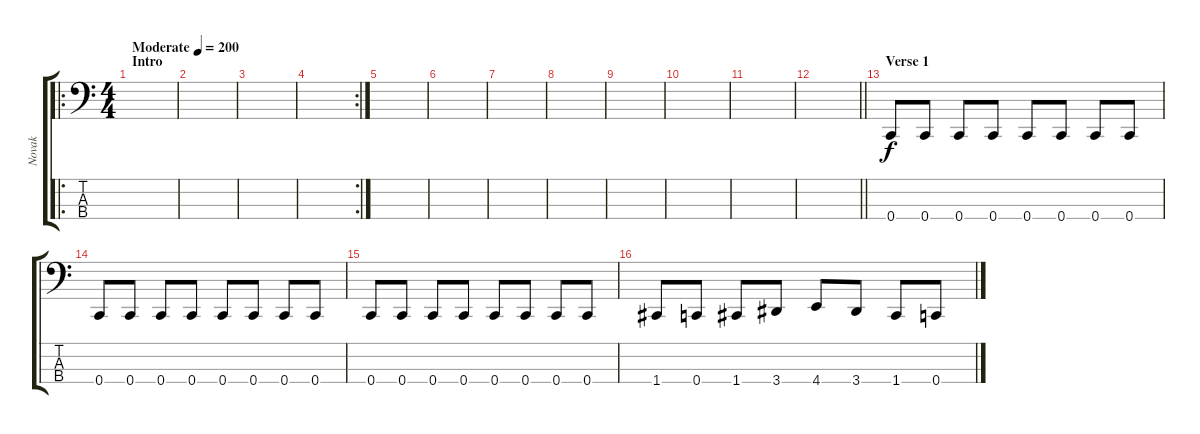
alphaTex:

\track ("Novak" "Novak") {instrument electricbasspick}
\staff {score tabs}
\tuning (Eb2 Bb1 F1 C1) {hide}
\ro
\ts (4 4)
\section ("" "Intro")
\tempo (200 "Moderate")
\clef f4
\ks c
|
|
|
\rc 2
|
|
|
|
|
|
|
|
\barLineRight lightlight
|
\section ("" "Verse 1")
0.4.8 0.4.8 0.4.8 0.4.8 0.4.8 0.4.8 0.4.8 0.4.8 |
0.4.8 0.4.8 0.4.8 0.4.8 0.4.8 0.4.8 0.4.8 0.4.8 |
0.4.8 0.4.8 0.4.8 0.4.8 0.4.8 0.4.8 0.4.8 0.4.8 |
1.4.8 0.4.8 1.4.8 3.4.8 4.4.8 3.4.8 1.4.8 0.4.8
